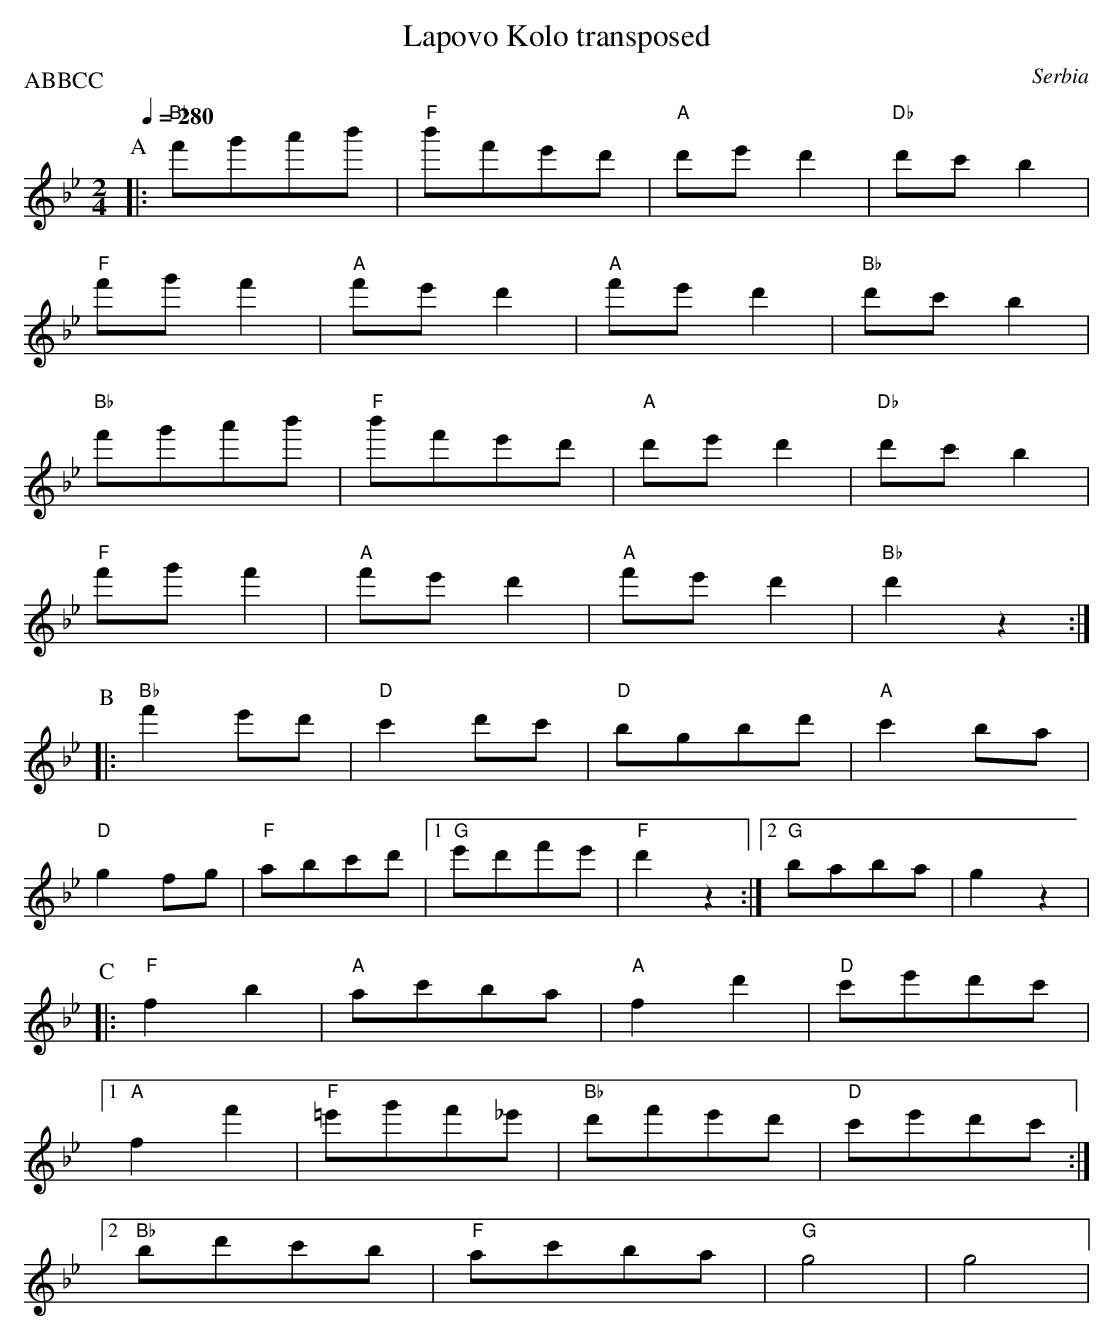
X:1
T:Lapovo Kolo transposed
O:Serbia
M:2/4
L:1/8
P:ABBCC
Q:1/4=280
K:Bb
P:A
|:"Bb"f'g'a'b'  |"F"b'f'e'd'  |"A" d'e'd'2    |"Db"d'c'b2   |
  "F" f'g'f'2   |"A" f'e'd'2  |"A"f'e'd'2     |"Bb"d'c'b2   |
  "Bb"f'g'a'b'  |"F" b'f'e'd' |"A" d'e'd'2    |"Db"d'c'b2   |
  "F" f'g'f'2   |"A"f'e'd'2   |"A" f'e'd'2    |"Bb"d'2z2    :|
P:B
|:"Bb" f'2e'd'  |"D" c'2d'c'  |"D" bgbd'      |"A"c'2ba     |
  "D" g2fg      |"F"abc'd'    |[1 "G" e'd'f'e'|"F"d'2z2     :| [2 "G" baba|g2z2|
P:C
|:"F" f2b2      |"A"ac'ba     |"A"f2d'2       |"D"c'e'd'c'  |
  [1 "A" f2f'2  |"F"=e'g'f'_e'|"Bb" d'f'e'd'  |"D" c'e'd'c' :|
  [2 "Bb" bd'c'b|"F"ac'ba     |"G" g4         |g4           |
